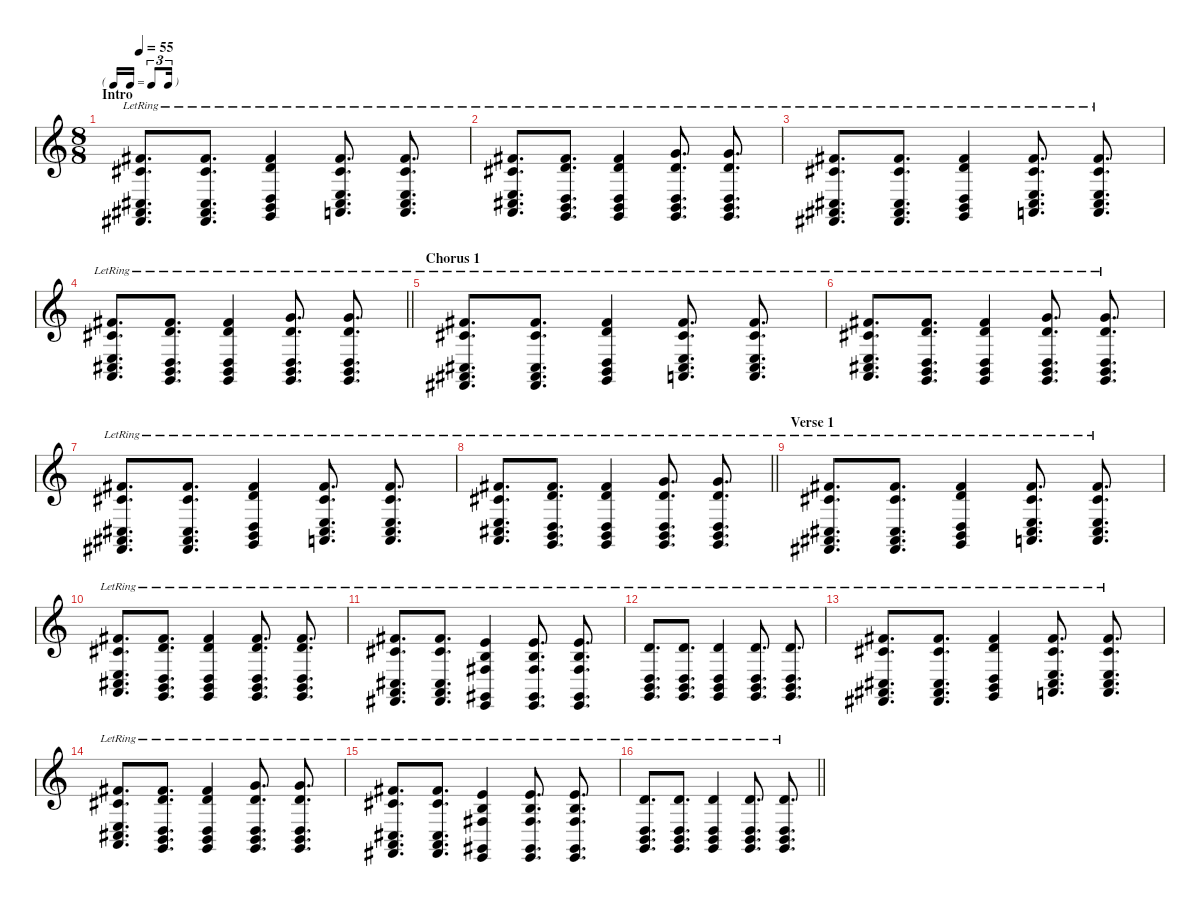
\defaultSystemsLayout 4
\hideDynamics
\bracketExtendMode nobrackets
\singleTrackTrackNamePolicy hidden
\multiTrackTrackNamePolicy hidden
\otherSystemsTrackNameOrientation horizontal
\track ("Thom Yorke(piano)" "pno.") {instrument acousticgrandpiano}
\staff {score}
\tuning (E4 B3 G3 D3 A2 E2 B1)
\ts (8 8)
\beaming (8 2 2 2 2)
\tf triplet16th
\section ("" "Intro")
\tempo 55
\clef g2
\ks c
(2.1{lr acc #} 2.2{lr acc #} 4.5{lr acc #} 6.6{lr acc #} 7.7{lr acc #}).8{d dy mf instrument acousticgrandpiano beam Up} (2.1{lr acc #} 2.2{lr acc #} 4.5{lr acc #} 6.6{lr acc #} 7.7{lr acc #}).8{d beam Up} (2.1{lr acc #} 3.2{lr} 0.4{lr} 2.5{lr} 3.6{lr}).4{beam Up} (2.1{lr acc #} 2.2{lr acc #} 2.4{lr} 4.5{lr acc #} 5.6{lr}).8{d beam Up} (2.1{lr acc #} 2.2{lr acc #} 2.4{lr} 4.5{lr acc #} 5.6{lr}).8{d beam Up} |
(2.1{lr acc #} 2.2{lr acc #} 2.4{lr} 4.5{lr acc #} 5.6{lr}).8{d beam Up} (2.1{lr acc #} 3.2{lr} 0.4{lr} 2.5{lr} 3.6{lr}).8{d beam Up} (2.1{lr acc #} 3.2{lr} 0.4{lr} 2.5{lr} 3.6{lr}).4{beam Up} (3.1{lr} 3.2{lr} 0.4{lr} 2.5{lr} 3.6{lr}).8{d beam Up} (3.1{lr} 3.2{lr} 0.4{lr} 2.5{lr} 3.6{lr}).8{d beam Up} |
(2.1{lr acc #} 2.2{lr acc #} 4.5{lr acc #} 6.6{lr acc #} 7.7{lr acc #}).8{d beam Up} (2.1{lr acc #} 2.2{lr acc #} 4.5{lr acc #} 6.6{lr acc #} 7.7{lr acc #}).8{d beam Up} (2.1{lr acc #} 3.2{lr} 0.4{lr} 2.5{lr} 3.6{lr}).4{beam Up} (2.1{lr acc #} 2.2{lr acc #} 2.4{lr} 4.5{lr acc #} 5.6{lr}).8{d beam Up} (2.1{lr acc #} 2.2{lr acc #} 2.4{lr} 4.5{lr acc #} 5.6{lr}).8{d beam Up} |
\barLineRight lightlight
(2.1{lr acc #} 2.2{lr acc #} 2.4{lr} 4.5{lr acc #} 5.6{lr}).8{d beam Up} (2.1{lr acc #} 3.2{lr} 0.4{lr} 2.5{lr} 3.6{lr}).8{d beam Up} (2.1{lr acc #} 3.2{lr} 0.4{lr} 2.5{lr} 3.6{lr}).4{beam Up} (3.1{lr} 3.2{lr} 0.4{lr} 2.5{lr} 3.6{lr}).8{d beam Up} (3.1{lr} 3.2{lr} 0.4{lr} 2.5{lr} 3.6{lr}).8{d beam Up} |
\section ("" "Chorus 1")
(2.1{lr acc #} 2.2{lr acc #} 4.5{lr acc #} 6.6{lr acc #} 7.7{lr acc #}).8{d beam Up} (2.1{lr acc #} 2.2{lr acc #} 4.5{lr acc #} 6.6{lr acc #} 7.7{lr acc #}).8{d beam Up} (2.1{lr acc #} 3.2{lr} 0.4{lr} 2.5{lr} 3.6{lr}).4{beam Up} (2.1{lr acc #} 2.2{lr acc #} 2.4{lr} 4.5{lr acc #} 5.6{lr}).8{d beam Up} (2.1{lr acc #} 2.2{lr acc #} 2.4{lr} 4.5{lr acc #} 5.6{lr}).8{d beam Up} |
(2.1{lr acc #} 2.2{lr acc #} 2.4{lr} 4.5{lr acc #} 5.6{lr}).8{d beam Up} (2.1{lr acc #} 3.2{lr} 0.4{lr} 2.5{lr} 3.6{lr}).8{d beam Up} (2.1{lr acc #} 3.2{lr} 0.4{lr} 2.5{lr} 3.6{lr}).4{beam Up} (3.1{lr} 3.2{lr} 0.4{lr} 2.5{lr} 3.6{lr}).8{d beam Up} (3.1{lr} 3.2{lr} 0.4{lr} 2.5{lr} 3.6{lr}).8{d beam Up} |
(2.1{lr acc #} 2.2{lr acc #} 4.5{lr acc #} 6.6{lr acc #} 7.7{lr acc #}).8{d beam Up} (2.1{lr acc #} 2.2{lr acc #} 4.5{lr acc #} 6.6{lr acc #} 7.7{lr acc #}).8{d beam Up} (2.1{lr acc #} 3.2{lr} 0.4{lr} 2.5{lr} 3.6{lr}).4{beam Up} (2.1{lr acc #} 2.2{lr acc #} 2.4{lr} 4.5{lr acc #} 5.6{lr}).8{d beam Up} (2.1{lr acc #} 2.2{lr acc #} 2.4{lr} 4.5{lr acc #} 5.6{lr}).8{d beam Up} |
\barLineRight lightlight
(2.1{lr acc #} 2.2{lr acc #} 2.4{lr} 4.5{lr acc #} 5.6{lr}).8{d beam Up} (2.1{lr acc #} 3.2{lr} 0.4{lr} 2.5{lr} 3.6{lr}).8{d beam Up} (2.1{lr acc #} 3.2{lr} 0.4{lr} 2.5{lr} 3.6{lr}).4{beam Up} (3.1{lr} 3.2{lr} 0.4{lr} 2.5{lr} 3.6{lr}).8{d beam Up} (3.1{lr} 3.2{lr} 0.4{lr} 2.5{lr} 3.6{lr}).8{d beam Up} |
\section ("" "Verse 1")
(2.1{lr acc #} 2.2{lr acc #} 4.5{lr acc #} 6.6{lr acc #} 7.7{lr acc #}).8{d beam Up} (2.1{lr acc #} 2.2{lr acc #} 4.5{lr acc #} 6.6{lr acc #} 7.7{lr acc #}).8{d beam Up} (2.1{lr acc #} 3.2{lr} 0.4{lr} 2.5{lr} 3.6{lr}).4{beam Up} (2.1{lr acc #} 2.2{lr acc #} 2.4{lr} 4.5{lr acc #} 5.6{lr}).8{d beam Up} (2.1{lr acc #} 2.2{lr acc #} 2.4{lr} 4.5{lr acc #} 5.6{lr}).8{d beam Up} |
(2.1{lr acc #} 2.2{lr acc #} 2.4{lr} 4.5{lr acc #} 5.6{lr}).8{d beam Up} (2.1{lr acc #} 3.2{lr} 0.4{lr} 2.5{lr} 3.6{lr}).8{d beam Up} (2.1{lr acc #} 3.2{lr} 0.4{lr} 2.5{lr} 3.6{lr}).4{beam Up} (2.1{lr acc #} 3.2{lr} 0.4{lr} 2.5{lr} 3.6{lr}).8{d beam Up} (2.1{lr acc #} 3.2{lr} 0.4{lr} 2.5{lr} 3.6{lr}).8{d beam Up} |
(2.1{lr acc #} 2.2{lr acc #} 4.5{lr acc #} 5.6{lr} 7.7{lr acc #}).8{d beam Up} (2.1{lr acc #} 2.2{lr acc #} 4.5{lr acc #} 5.6{lr} 7.7{lr acc #}).8{d beam Up} (0.1{lr} 0.2{lr} 4.4{acc #} 0.6{lr} 9.7{acc #}).4{beam Up} (0.1{lr} 0.2{lr} 4.4{acc #} 0.6{lr} 9.7{acc #}).8{d beam Up} (0.1{lr} 0.2{lr} 4.4{acc #} 0.6{lr} 9.7{acc #}).8{d beam Up} |
(3.2{lr} 0.4 2.5 3.6{lr}).8{d beam Up} (3.2{lr} 0.4{lr} 2.5{lr} 3.6{lr}).8{d beam Up} (3.2{lr} 0.4{lr} 2.5{lr} 3.6{lr}).4{beam Up} (3.2{lr} 0.4{lr} 2.5{lr} 3.6{lr}).8{d dy f beam Up} (3.2{lr} 0.4{lr} 2.5{lr} 3.6{lr}).8{d beam Up} |
(2.1{lr acc #} 2.2{lr acc #} 4.5{lr acc #} 6.6{lr acc #} 7.7{lr acc #}).8{d dy mf beam Up} (2.1{lr acc #} 2.2{lr acc #} 4.5{lr acc #} 6.6{lr acc #} 7.7{lr acc #}).8{d beam Up} (2.1{lr acc #} 3.2{lr} 0.4{lr} 2.5{lr} 3.6{lr}).4{beam Up} (2.1{lr acc #} 2.2{lr acc #} 2.4{lr} 4.5{lr acc #} 5.6{lr}).8{d beam Up} (2.1{lr acc #} 2.2{lr acc #} 2.4{lr} 4.5{lr acc #} 5.6{lr}).8{d beam Up} |
(2.1{lr acc #} 2.2{lr acc #} 2.4{lr} 4.5{lr acc #} 5.6{lr}).8{d beam Up} (2.1{lr acc #} 3.2{lr} 0.4{lr} 2.5{lr} 3.6{lr}).8{d beam Up} (2.1{lr acc #} 3.2{lr} 0.4{lr} 2.5{lr} 3.6{lr}).4{beam Up} (3.1{lr} 3.2{lr} 0.4{lr} 2.5{lr} 3.6{lr}).8{d beam Up} (3.1{lr} 3.2{lr} 0.4{lr} 2.5{lr} 3.6{lr}).8{d beam Up} |
(2.1{lr acc #} 2.2{lr acc #} 4.5{lr acc #} 5.6{lr} 7.7{lr acc #}).8{d beam Up} (2.1{lr acc #} 2.2{lr acc #} 4.5{lr acc #} 5.6{lr} 7.7{lr acc #}).8{d beam Up} (0.1{lr} 0.2{lr} 4.4{acc #} 0.6{lr} 9.7{acc #}).4{beam Up} (0.1{lr} 0.2{lr} 4.4{acc #} 0.6{lr} 9.7{acc #}).8{d beam Up} (0.1{lr} 0.2{lr} 4.4{acc #} 0.6{lr} 9.7{acc #}).8{d beam Up} |
\barLineRight lightlight
(3.2{lr} 0.4 2.5 3.6{lr}).8{d beam Up} (3.2{lr} 0.4{lr} 2.5{lr} 3.6{lr}).8{d beam Up} (3.2{lr} 0.4{lr} 2.5{lr} 3.6{lr}).4{beam Up} (3.2{lr} 0.4{lr} 2.5{lr} 3.6{lr}).8{d dy f beam Up} (3.2{lr} 0.4{lr} 2.5{lr} 3.6{lr}).8{d beam Up}
